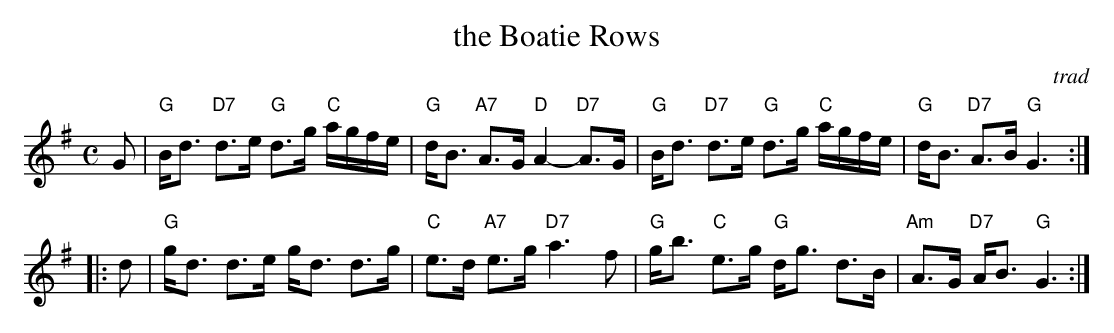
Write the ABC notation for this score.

X:1
T: the Boatie Rows
O: trad
M: C
L: 1/16
K: G
G2 \
| "G"Bd3 "D7"d3e "G"d3g "C"agfe | "G"dB3 "A7"A3G "D"A4- "D7"A3G \
| "G"Bd3 "D7"d3e "G"d3g "C"agfe | "G"dB3 "D7"A3B "G"G6 :|
|: d2 \
| "G"gd3 d3e gd3 d3g | "C"e3d "A7"e3g "D7"a6 f2 \
| "G"gb3 "C"e3g "G"dg3 d3B | "Am"A3G "D7"AB3 "G"G6 :|
